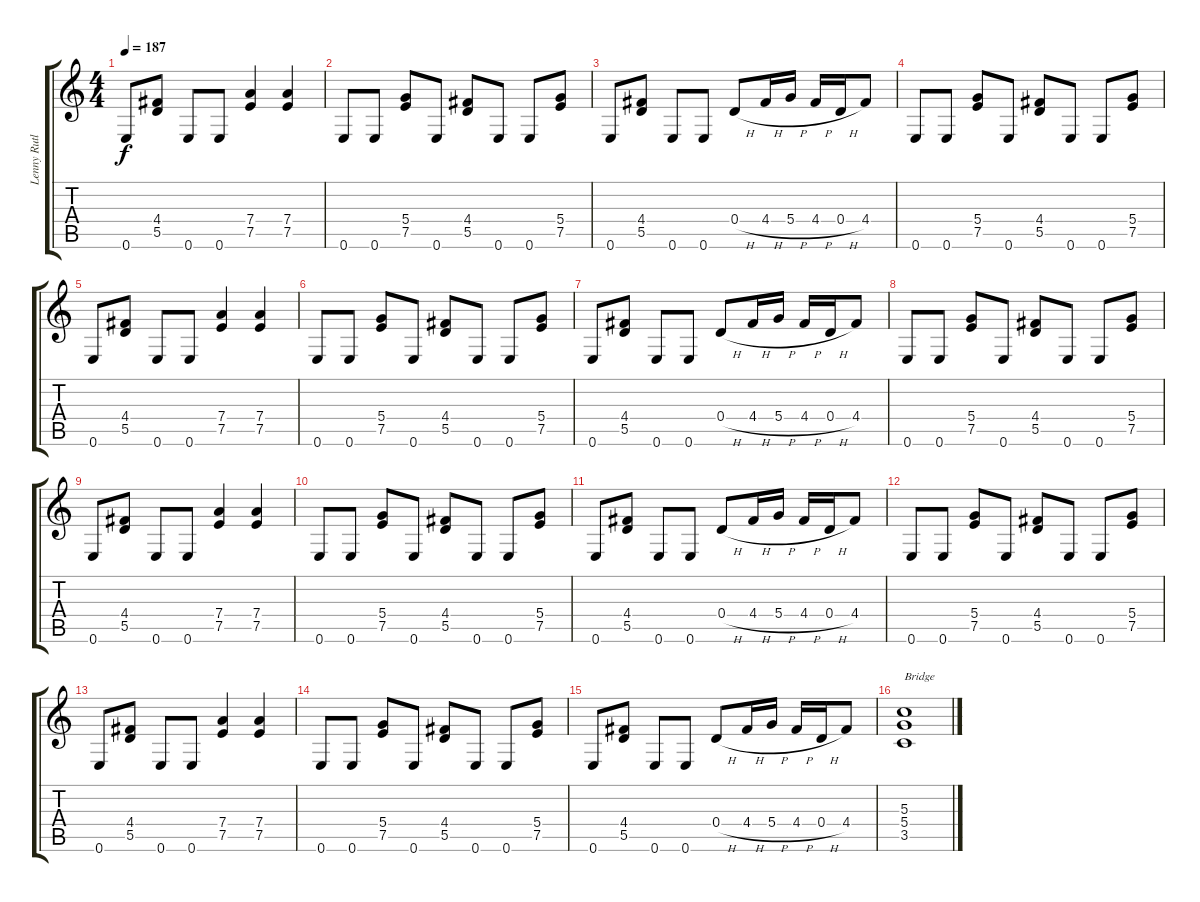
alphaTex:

\track ("Lenny Rutledge" "Lenny Rutl") {instrument distortionguitar}
\staff {score tabs}
\tuning (E4 B3 G3 D3 A2 E2) {hide}
\ts (4 4)
\tempo 187
\clef g2
\ks c
0.6.8{dy f} (4.4 5.5).8 0.6.8 0.6.8 (7.4 7.5).4 (7.4 7.5).4 |
0.6.8 0.6.8 (5.4 7.5).8 0.6.8 (4.4 5.5).8 0.6.8 0.6.8 (5.4 7.5).8 |
0.6.8 (4.4 5.5).8 0.6.8 0.6.8 0.4{h}.8 4.4{h}.16 5.4{h}.16 4.4{h}.16 0.4{h}.16 4.4.8 |
0.6.8 0.6.8 (5.4 7.5).8 0.6.8 (4.4 5.5).8 0.6.8 0.6.8 (5.4 7.5).8 |
0.6.8 (4.4 5.5).8 0.6.8 0.6.8 (7.4 7.5).4 (7.4 7.5).4 |
0.6.8 0.6.8 (5.4 7.5).8 0.6.8 (4.4 5.5).8 0.6.8 0.6.8 (5.4 7.5).8 |
0.6.8 (4.4 5.5).8 0.6.8 0.6.8 0.4{h}.8 4.4{h}.16 5.4{h}.16 4.4{h}.16 0.4{h}.16 4.4.8 |
0.6.8 0.6.8 (5.4 7.5).8 0.6.8 (4.4 5.5).8 0.6.8 0.6.8 (5.4 7.5).8 |
0.6.8 (4.4 5.5).8 0.6.8 0.6.8 (7.4 7.5).4 (7.4 7.5).4 |
0.6.8 0.6.8 (5.4 7.5).8 0.6.8 (4.4 5.5).8 0.6.8 0.6.8 (5.4 7.5).8 |
0.6.8 (4.4 5.5).8 0.6.8 0.6.8 0.4{h}.8 4.4{h}.16 5.4{h}.16 4.4{h}.16 0.4{h}.16 4.4.8 |
0.6.8 0.6.8 (5.4 7.5).8 0.6.8 (4.4 5.5).8 0.6.8 0.6.8 (5.4 7.5).8 |
0.6.8 (4.4 5.5).8 0.6.8 0.6.8 (7.4 7.5).4 (7.4 7.5).4 |
0.6.8 0.6.8 (5.4 7.5).8 0.6.8 (4.4 5.5).8 0.6.8 0.6.8 (5.4 7.5).8 |
0.6.8 (4.4 5.5).8 0.6.8 0.6.8 0.4{h}.8 4.4{h}.16 5.4{h}.16 4.4{h}.16 0.4{h}.16 4.4.8 |
(5.3 5.4 3.5).1{txt "Bridge"}
